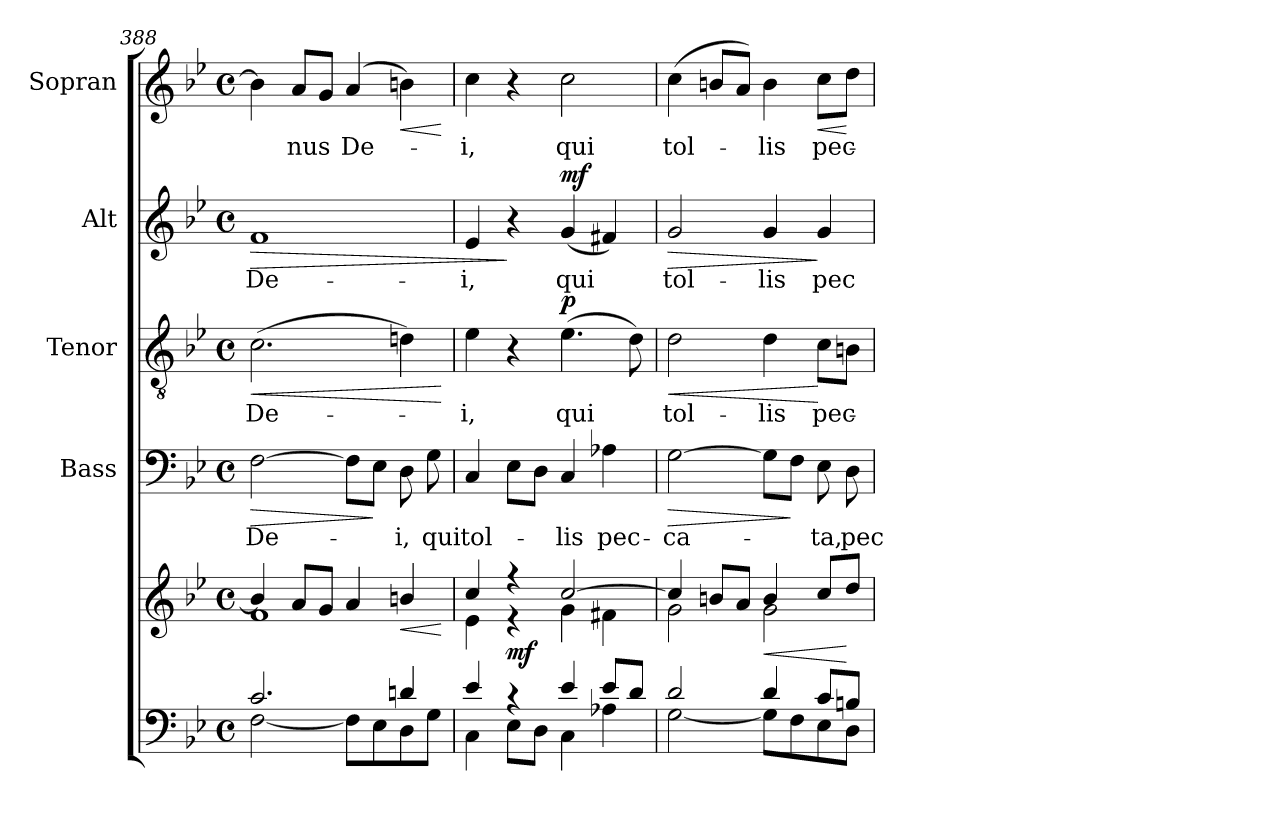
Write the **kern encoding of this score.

**kern	**kern	**dynam	**kern	**text	**dynam	**kern	**text	**dynam	**kern	**text	**dynam	**kern	**text	**dynam
*part5	*part5	*part5	*part4	*part4	*part4	*part3	*part3	*part3	*part2	*part2	*part2	*part1	*part1	*part1
*staff6	*staff5	*staff5/6	*staff4	*staff4	*staff4	*staff3	*staff3	*staff3	*staff2	*staff2	*staff2	*staff1	*staff1	*staff1
*	*	*	*I"Bass	*	*	*I"Tenor	*	*	*I"Alt	*	*	*I"Sopran	*	*
*	*	*	*I'B.	*	*	*I'T.	*	*	*I'A.	*	*	*I'S.	*	*
*clefF4	*clefG2	*	*clefF4	*	*	*clefGv2	*	*	*clefG2	*	*	*clefG2	*	*
*k[b-e-]	*k[b-e-]	*	*k[b-e-]	*	*	*k[b-e-]	*	*	*k[b-e-]	*	*	*k[b-e-]	*	*
*B-:	*B-:	*	*B-:	*	*	*B-:	*	*	*B-:	*	*	*B-:	*	*
*M4/4	*M4/4	*	*M4/4	*	*	*M4/4	*	*	*M4/4	*	*	*M4/4	*	*
*met(c)	*met(c)	*	*met(c)	*	*	*met(c)	*	*	*met(c)	*	*	*met(c)	*	*
=388	=388	=388	=388	=388	=388	=388	=388	=388	=388	=388	=388	=388	=388	=388
*^	*^	*	*	*	*	*	*	*	*	*	*	*	*	*
!	!	!	!	!	!	!LO:LY:b	!LO:HP:b	!	!LO:LY:b	!LO:HP:b	!	!LO:LY:b	!LO:HP:b	!	!	!
2.c/	[<2F\	4b-/]	1f	.	[2F\	De-	>	(>2.c\	De-	<	1f	De-	>	4b-\]	.	.
!	!	!	!	!	!	!	!	!	!	!	!	!	!	!	!LO:LY:b	!
.	.	8a/L	.	.	.	.	.	.	.	.	.	.	.	8a/L	-nus	.
.	.	8g/J	.	.	.	.	.	.	.	.	.	.	.	8g/J	.	.
!	!	!	!	!	!	!	!	!	!	!	!	!	!	!	!LO:LY:b	!
.	8F\L]	4a/	.	.	8F\L]	.	.	.	.	.	.	.	.	(4a/	De-	.
.	8E-\	.	.	.	8E-\J	.	]	.	.	.	.	.	.	.	.	.
!	!	!	!	!LO:HP:b	!	!LO:LY:b	!	!	!	!	!	!	!	!	!	!LO:HP:b
4dn/	8D\	4bn/	.	<	8D\	-i,	.	4dn\)	.	.	.	.	.	4bn\)	.	<
!	!	!	!	!	!	!LO:LY:b	!	!	!	!	!	!	!	!	!	!
.	8G\J	.	.	.	8G\	qui	.	.	.	.	.	.	.	.	.	.
*v	*v	*	*	*	*	*	*	*	*	*	*	*	*	*	*	*
*	*v	*v	*	*	*	*	*	*	*	*	*	*	*	*	*
.	.	[	.	.	.	.	.	[	.	.	.	.	.	[
=389	=389	=389	=389	=389	=389	=389	=389	=389	=389	=389	=389	=389	=389	=389
*^	*^	*	*	*	*	*	*	*	*	*	*	*	*	*
!	!	!	!	!	!	!LO:LY:b	!	!	!LO:LY:b	!	!	!LO:LY:b	!	!	!LO:LY:b	!
4e-/	4C\	4cc/	4e-\	.	4C/	tol-	.	4e-\	-i,	.	4e-/	-i,	.	4cc\	-i,	.
!	!	!	!	!LO:DY:b	!	!	!	!	!	!	!	!	!	!	!	!
4rc	8E-\L	4r	4r	mf	8E-\L	.	.	4r	.	.	4r	.	]	4r	.	.
.	8D\J	.	.	.	8D\J	.	.	.	.	.	.	.	.	.	.	.
!	!	!	!	!	!	!LO:LY:b	!	!	!LO:LY:b	!LO:DY:a	!	!LO:LY:b	!LO:DY:a	!	!LO:LY:b	!
4e-/	4C\	[>2cc/	4g\	.	4C/	-lis	.	(>4.e-\	qui	p	(<4g/	qui	mf	2cc\	qui	.
!	!	!	!	!	!	!LO:LY:b	!	!	!	!	!	!	!	!	!	!
8e-/L	4A-X\	.	4f#X\	.	4A-X\	pec-	.	.	.	.	4f#X/)	.	.	.	.	.
8d/J	.	.	.	.	.	.	.	8d\)	.	.	.	.	.	.	.	.
=390	=390	=390	=390	=390	=390	=390	=390	=390	=390	=390	=390	=390	=390	=390	=390	=390
!	!	!	!	!	!	!LO:LY:b	!LO:HP:b	!	!LO:LY:b	!LO:HP:b	!	!LO:LY:b	!LO:HP:b	!	!LO:LY:b	!
2d/	[<2G\	4cc/]	2g\	.	[2G\	-ca-	>	2d\	tol-	<	2g/	tol-	>	(>4cc\	tol-	.
.	.	8bn/L	.	.	.	.	.	.	.	.	.	.	.	8bn/L	.	.
.	.	8a/J	.	.	.	.	.	.	.	.	.	.	.	8a/J)	.	.
!	!	!	!	!LO:HP:b	!	!	!	!	!LO:LY:b	!	!	!LO:LY:b	!	!	!LO:LY:b	!
4d/	8G\L]	4b/	2g\	<	8G\L]	.	.	4d\	-lis	.	4g/	-lis	.	4b\	-lis	.
.	8F\	.	.	.	8F\J	.	]	.	.	.	.	.	.	.	.	.
!	!	!	!	!	!	!LO:LY:b	!	!	!LO:LY:b	!	!	!LO:LY:b	!	!	!LO:LY:b	!LO:HP:b
8c/L	8E-\	8cc/L	.	.	8E-\	-ta,	.	8c\L	pec-	[	4g/	pec-	]	8cc\L	pec-	<
!	!	!	!	!	!	!LO:LY:b	!	!	!	!	!	!	!	!	!	!
8Bn/J	8D\J	8dd/J	.	[	8D\	pec-	.	8Bn\J	.	.	.	.	.	8dd\J	.	[
*v	*v	*	*	*	*	*	*	*	*	*	*	*	*	*	*	*
*	*v	*v	*	*	*	*	*	*	*	*	*	*	*	*	*
=	=	=	=	=	=	=	=	=	=	=	=	=	=	=
*-	*-	*-	*-	*-	*-	*-	*-	*-	*-	*-	*-	*-	*-	*-
